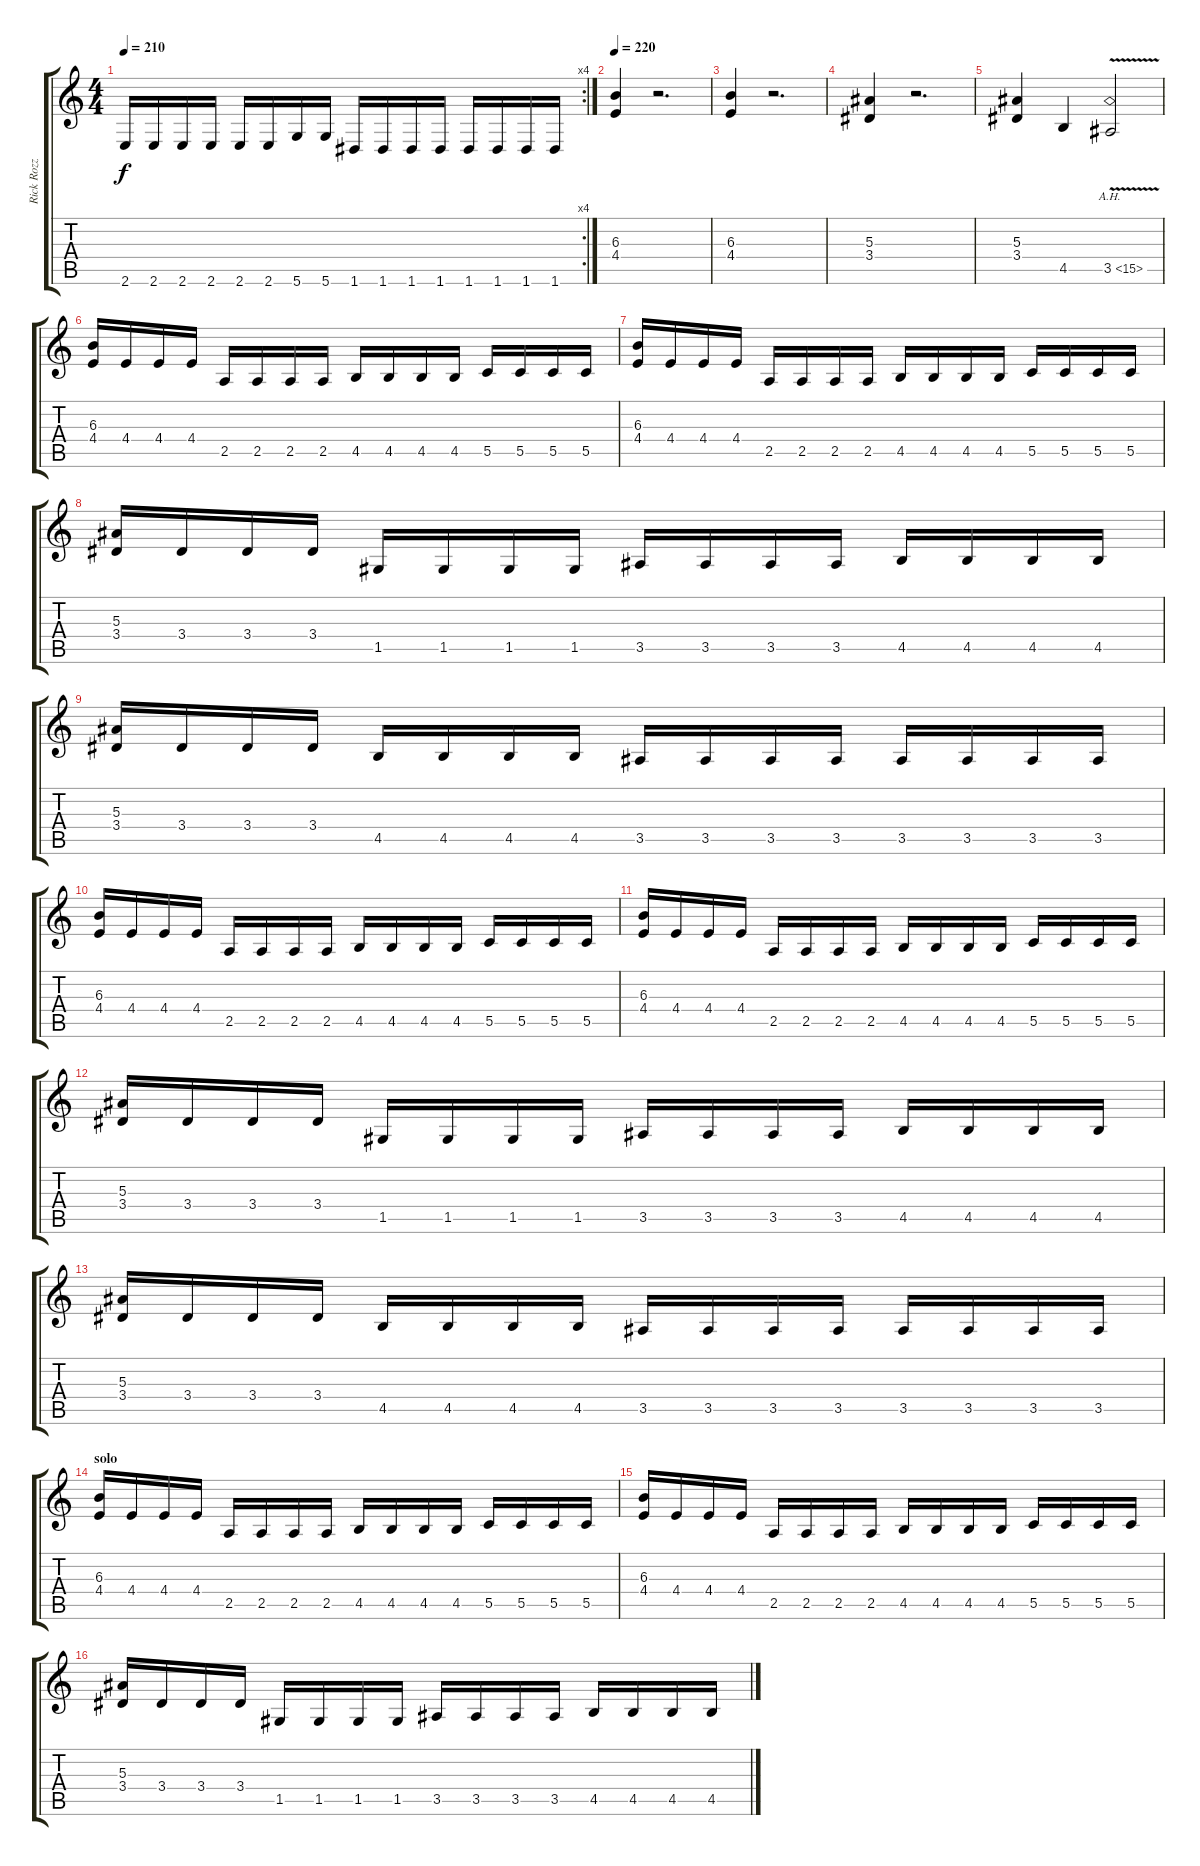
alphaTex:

\track ("Rick Rozz" "Rick Rozz") {instrument distortionguitar}
\staff {score tabs}
\tuning (D4 A3 F3 C3 G2 D2) {hide}
\rc 4
\ts (4 4)
\tempo 210
\clef g2
\ks c
2.6.16{dy f} 2.6.16 2.6.16 2.6.16 2.6.16 2.6.16 5.6.16 5.6.16 1.6.16 1.6.16 1.6.16 1.6.16 1.6.16 1.6.16 1.6.16 1.6.16 |
\tempo 220
(6.3 4.4).4 r.2{d} |
(6.3 4.4).4 r.2{d} |
(5.3 3.4).4 r.2{d} |
(5.3 3.4).4 4.5.4 3.5{ah 12 v}.2 |
(6.3 4.4).16 4.4.16 4.4.16 4.4.16 2.5.16 2.5.16 2.5.16 2.5.16 4.5.16 4.5.16 4.5.16 4.5.16 5.5.16 5.5.16 5.5.16 5.5.16 |
(6.3 4.4).16 4.4.16 4.4.16 4.4.16 2.5.16 2.5.16 2.5.16 2.5.16 4.5.16 4.5.16 4.5.16 4.5.16 5.5.16 5.5.16 5.5.16 5.5.16 |
(5.3 3.4).16 3.4.16 3.4.16 3.4.16 1.5.16 1.5.16 1.5.16 1.5.16 3.5.16 3.5.16 3.5.16 3.5.16 4.5.16 4.5.16 4.5.16 4.5.16 |
(5.3 3.4).16 3.4.16 3.4.16 3.4.16 4.5.16 4.5.16 4.5.16 4.5.16 3.5.16 3.5.16 3.5.16 3.5.16 3.5.16 3.5.16 3.5.16 3.5.16 |
(6.3 4.4).16 4.4.16 4.4.16 4.4.16 2.5.16 2.5.16 2.5.16 2.5.16 4.5.16 4.5.16 4.5.16 4.5.16 5.5.16 5.5.16 5.5.16 5.5.16 |
(6.3 4.4).16 4.4.16 4.4.16 4.4.16 2.5.16 2.5.16 2.5.16 2.5.16 4.5.16 4.5.16 4.5.16 4.5.16 5.5.16 5.5.16 5.5.16 5.5.16 |
(5.3 3.4).16 3.4.16 3.4.16 3.4.16 1.5.16 1.5.16 1.5.16 1.5.16 3.5.16 3.5.16 3.5.16 3.5.16 4.5.16 4.5.16 4.5.16 4.5.16 |
(5.3 3.4).16 3.4.16 3.4.16 3.4.16 4.5.16 4.5.16 4.5.16 4.5.16 3.5.16 3.5.16 3.5.16 3.5.16 3.5.16 3.5.16 3.5.16 3.5.16 |
\section ("" "solo")
(6.3 4.4).16 4.4.16 4.4.16 4.4.16 2.5.16 2.5.16 2.5.16 2.5.16 4.5.16 4.5.16 4.5.16 4.5.16 5.5.16 5.5.16 5.5.16 5.5.16 |
(6.3 4.4).16 4.4.16 4.4.16 4.4.16 2.5.16 2.5.16 2.5.16 2.5.16 4.5.16 4.5.16 4.5.16 4.5.16 5.5.16 5.5.16 5.5.16 5.5.16 |
(5.3 3.4).16 3.4.16 3.4.16 3.4.16 1.5.16 1.5.16 1.5.16 1.5.16 3.5.16 3.5.16 3.5.16 3.5.16 4.5.16 4.5.16 4.5.16 4.5.16
